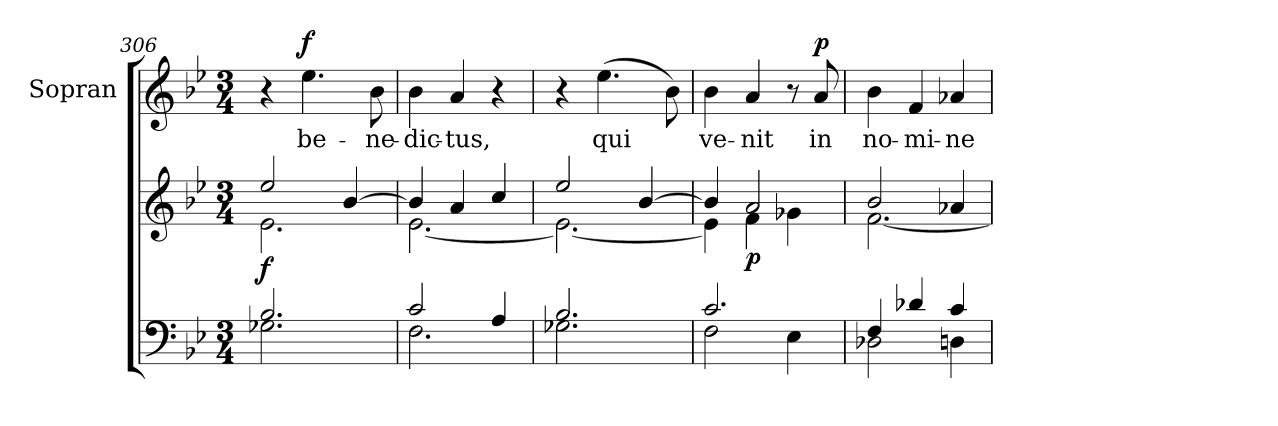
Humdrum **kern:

**kern	**kern	**dynam	**kern	**text	**dynam
*part2	*part2	*part2	*part1	*part1	*part1
*staff3	*staff2	*staff2/3	*staff1	*staff1	*staff1
*	*	*	*I"Sopran	*	*
*	*	*	*I'S.	*	*
*clefF4	*clefG2	*	*clefG2	*	*
*k[b-e-]	*k[b-e-]	*	*k[b-e-]	*	*
*B-:	*B-:	*	*B-:	*	*
*M3/4	*M3/4	*	*M3/4	*	*
=306	=306	=306	=306	=306	=306
*^	*^	*	*	*	*
!	!	!	!	!LO:DY:b	!	!	!
2.B-/	2.G-X\	2ee-/	2.e-\	f	4r	.	.
!	!	!	!	!	!	!LO:LY:b	!LO:DY:a
.	.	.	.	.	4.ee-\	be-	f
.	.	[>4b-/	.	.	.	.	.
!	!	!	!	!	!	!LO:LY:b	!
.	.	.	.	.	8b-\	-ne-	.
=307	=307	=307	=307	=307	=307	=307	=307
!	!	!	!	!	!	!LO:LY:b	!
2c/	2.F\	4b-/]	[<2.e-\	.	4b-\	-dic-	.
!	!	!	!	!	!	!LO:LY:b	!
.	.	4a/	.	.	4a/	-tus,	.
4A/	.	4cc/	.	.	4r	.	.
=308	=308	=308	=308	=308	=308	=308	=308
2.B-/	2.G-X\	2ee-/	2.e-\_	.	4r	.	.
!	!	!	!	!	!	!LO:LY:b	!
.	.	.	.	.	(>4.ee-\	qui	.
.	.	[>4b-/	.	.	.	.	.
.	.	.	.	.	8b-\)	.	.
!!LO:LB:g=z
=309	=309	=309	=309	=309	=309	=309	=309
!	!	!	!	!	!	!LO:LY:b	!
2.c/	2F\	4b-/]	4e-\]	.	4b-\	ve-	.
!	!	!	!	!LO:DY:b	!	!LO:LY:b	!
.	.	2a/	4f\	p	4a/	-nit	.
.	4E-\	.	4g-X\	.	8r	.	.
!	!	!	!	!	!	!LO:LY:b	!LO:DY:a
.	.	.	.	.	8a/	in	p
=310	=310	=310	=310	=310	=310	=310	=310
!	!	!	!	!	!	!LO:LY:b	!
4F/	2D-X\	2b-/	[<2.f\	.	4b-\	no-	.
!	!	!	!	!	!	!LO:LY:b	!
4d-X/	.	.	.	.	4f/	-mi-	.
!	!	!	!	!	!	!LO:LY:b	!
4c/	4Dn\	4a-X/	.	.	4a-X/	-ne	.
*v	*v	*	*	*	*	*	*
*	*v	*v	*	*	*	*
=	=	=	=	=	=
*-	*-	*-	*-	*-	*-
